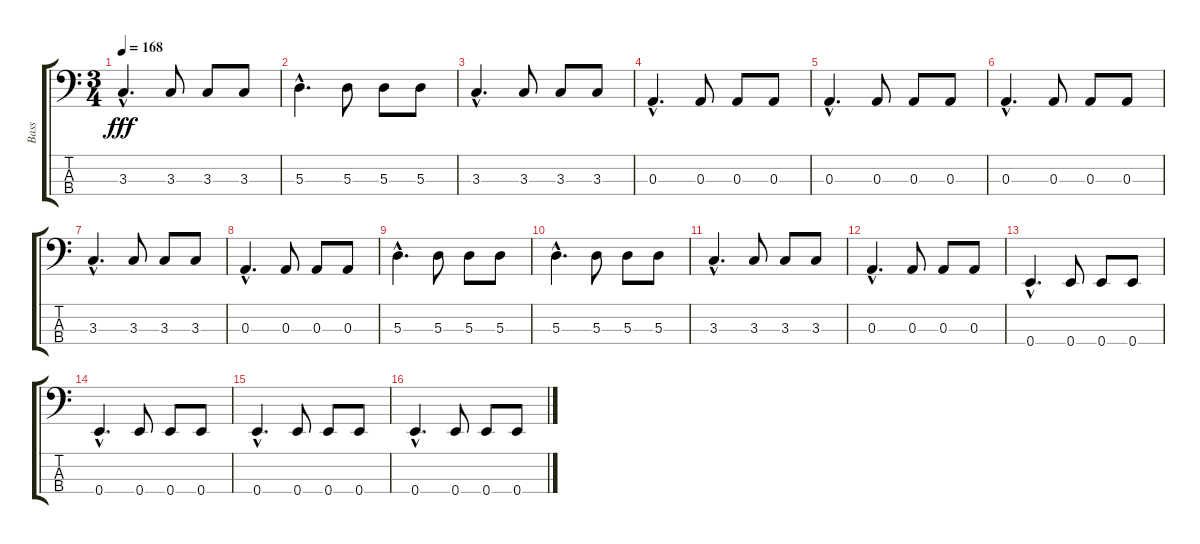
\track ("Bass" "Bass") {instrument electricbassfinger}
\staff {score tabs}
\tuning (G2 D2 A1 E1) {hide}
\ts (3 4)
\tempo 168
\clef f4
\ks c
3.3{hac}.4{d dy fff} 3.3.8 3.3.8 3.3.8 |
5.3{hac}.4{d} 5.3.8 5.3.8 5.3.8 |
3.3{hac}.4{d} 3.3.8 3.3.8 3.3.8 |
0.3{hac}.4{d} 0.3.8 0.3.8 0.3.8 |
0.3{hac}.4{d} 0.3.8 0.3.8 0.3.8 |
0.3{hac}.4{d} 0.3.8 0.3.8 0.3.8 |
3.3{hac}.4{d} 3.3.8 3.3.8 3.3.8 |
0.3{hac}.4{d} 0.3.8 0.3.8 0.3.8 |
5.3{hac}.4{d} 5.3.8 5.3.8 5.3.8 |
5.3{hac}.4{d} 5.3.8 5.3.8 5.3.8 |
3.3{hac}.4{d} 3.3.8 3.3.8 3.3.8 |
0.3{hac}.4{d} 0.3.8 0.3.8 0.3.8 |
0.4{hac}.4{d} 0.4.8 0.4.8 0.4.8 |
0.4{hac}.4{d} 0.4.8 0.4.8 0.4.8 |
0.4{hac}.4{d} 0.4.8 0.4.8 0.4.8 |
0.4{hac}.4{d} 0.4.8 0.4.8 0.4.8
